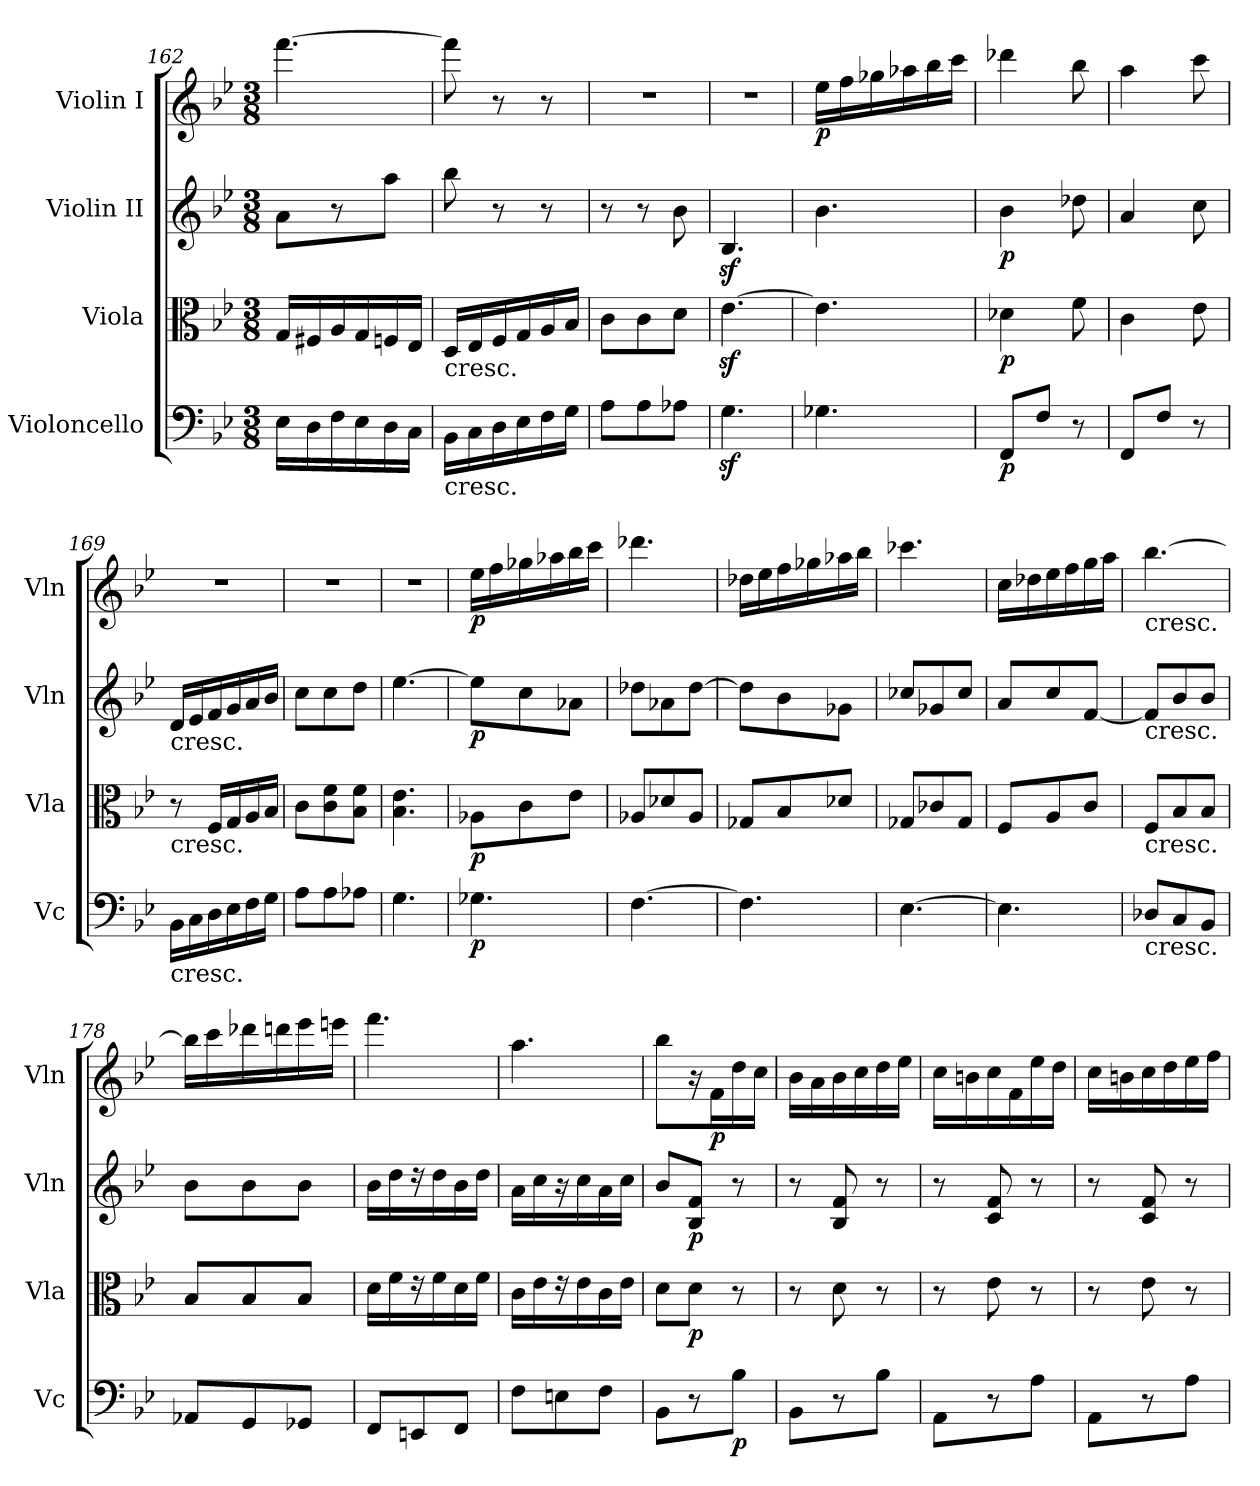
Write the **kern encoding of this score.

**kern	**dynam	**kern	**dynam	**kern	**dynam	**kern	**dynam
*part4	*part4	*part3	*part3	*part2	*part2	*part1	*part1
*staff4	*staff4	*staff3	*staff3	*staff2	*staff2	*staff1	*staff1
*I"Violoncello	*	*I"Viola	*	*I"Violin II	*	*I"Violin I	*
*I'Vc	*	*I'Vla	*	*I'Vln	*	*I'Vln	*
*clefF4	*	*clefC3	*	*clefG2	*	*clefG2	*
*k[b-e-]	*	*k[b-e-]	*	*k[b-e-]	*	*k[b-e-]	*
*M3/8	*	*M3/8	*	*M3/8	*	*M3/8	*
=162	=162	=162	=162	=162	=162	=162	=162
16E-\LL	.	16G/LL	.	8a\L	.	[4.fff\	.
16D\	.	16F#X/	.	.	.	.	.
16F\	.	16A/	.	8r	.	.	.
16E-\	.	16G/	.	.	.	.	.
16D\	.	16Fn/	.	8aa\J	.	.	.
16C\JJ	.	16E-/JJ	.	.	.	.	.
=163	=163	=163	=163	=163	=163	=163	=163
!	!	!LO:TX:b:t=cresc.	!	!	!	!	!
!LO:TX:b:t=cresc.	!	!	!	!	!	!	!
16BB-\LL	.	16D/LL	.	8bb-\	.	8fff\]	.
16C\	.	16E-/	.	.	.	.	.
16D\	.	16F/	.	8r	.	8r	.
16E-\	.	16G/	.	.	.	.	.
16F\	.	16A/	.	8r	.	8r	.
16G\JJ	.	16B-/JJ	.	.	.	.	.
=164	=164	=164	=164	=164	=164	=164	=164
8A\L	.	8c\L	.	8r	.	4.r	.
8A\	.	8c\	.	8r	.	.	.
8A-X\J	.	8d\J	.	8b-\	.	.	.
=165	=165	=165	=165	=165	=165	=165	=165
4.Gz<\	.	[4.e-z<\	.	4.B-z</	.	4.r	.
=166	=166	=166	=166	=166	=166	=166	=166
!	!	!	!	!	!	!	!LO:DY:b
4.G-X\	.	4.e-\]	.	4.b-\	.	16ee-\LL	p
.	.	.	.	.	.	16ff\	.
.	.	.	.	.	.	16gg-X\	.
.	.	.	.	.	.	16aa-X\	.
.	.	.	.	.	.	16bb-\	.
.	.	.	.	.	.	16ccc\JJ	.
=167	=167	=167	=167	=167	=167	=167	=167
!	!LO:DY:b	!	!LO:DY:b	!	!LO:DY:b	!	!
8FF/L	p	4d-X\	p	4b-\	p	4ddd-X\	.
8F/J	.	.	.	.	.	.	.
8r	.	8f\	.	8dd-X\	.	8bb-\	.
=168	=168	=168	=168	=168	=168	=168	=168
8FF/L	.	4c\	.	4a/	.	4aa\	.
8F/J	.	.	.	.	.	.	.
8r	.	8e-\	.	8cc\	.	8ccc\	.
=169	=169	=169	=169	=169	=169	=169	=169
!	!	!	!	!LO:TX:b:t=cresc.	!	!	!
!	!	!LO:TX:b:t=cresc.	!	!	!	!	!
!LO:TX:b:t=cresc.	!	!	!	!	!	!	!
16BB-\LL	.	8r	.	16d/LL	.	4.r	.
16C\	.	.	.	16e-/	.	.	.
16D\	.	16F/LL	.	16f/	.	.	.
16E-\	.	16G/	.	16g/	.	.	.
16F\	.	16A/	.	16a/	.	.	.
16G\JJ	.	16B-/JJ	.	16b-/JJ	.	.	.
=170	=170	=170	=170	=170	=170	=170	=170
8A\L	.	8c\L	.	8cc\L	.	4.r	.
8A\	.	8c\ 8f\	.	8cc\	.	.	.
8A-X\J	.	8B-\ 8f\J	.	8dd\J	.	.	.
=171	=171	=171	=171	=171	=171	=171	=171
4.G\	.	4.B-\ 4.e-\	.	[4.ee-\	.	4.r	.
=172	=172	=172	=172	=172	=172	=172	=172
!	!LO:DY:b	!	!LO:DY:b	!	!LO:DY:b	!	!LO:DY:b
4.G-X\	p	8A-X\L	p	8ee-\L]	p	16ee-\LL	p
.	.	.	.	.	.	16ff\	.
.	.	8c\	.	8cc\	.	16gg-X\	.
.	.	.	.	.	.	16aa-X\	.
.	.	8e-\J	.	8a-X\J	.	16bb-\	.
.	.	.	.	.	.	16ccc\JJ	.
=173	=173	=173	=173	=173	=173	=173	=173
[4.F\	.	8A-X/L	.	8dd-X\L	.	4.ddd-X\	.
.	.	8d-X/	.	8a-X\	.	.	.
.	.	8A-/J	.	[8dd-\J	.	.	.
=174	=174	=174	=174	=174	=174	=174	=174
4.F\]	.	8G-X/L	.	8dd-\L]	.	16dd-X\LL	.
.	.	.	.	.	.	16ee-\	.
.	.	8B-/	.	8b-\	.	16ff\	.
.	.	.	.	.	.	16gg-X\	.
.	.	8d-X/J	.	8g-X\J	.	16aa-X\	.
.	.	.	.	.	.	16bb-\JJ	.
=175	=175	=175	=175	=175	=175	=175	=175
[4.E-\	.	8G-X/L	.	8cc-X/L	.	4.ccc-X\	.
.	.	8c-X/	.	8g-X/	.	.	.
.	.	8G-/J	.	8cc-/J	.	.	.
=176	=176	=176	=176	=176	=176	=176	=176
4.E-\]	.	8F/L	.	8a/L	.	16cc\LL	.
.	.	.	.	.	.	16dd-X\	.
.	.	8A/	.	8cc/	.	16ee-\	.
.	.	.	.	.	.	16ff\	.
.	.	8c/J	.	[8f/J	.	16gg\	.
.	.	.	.	.	.	16aa\JJ	.
=177	=177	=177	=177	=177	=177	=177	=177
!	!	!	!	!	!	!LO:TX:b:t=cresc.	!
!	!	!	!	!LO:TX:b:t=cresc.	!	!	!
!	!	!LO:TX:b:t=cresc.	!	!	!	!	!
!LO:TX:b:t=cresc.	!	!	!	!	!	!	!
8D-X/L	.	8F/L	.	8f/L]	.	[4.bb-\	.
8C/	.	8B-/	.	8b-/	.	.	.
8BB-/J	.	8B-/J	.	8b-/J	.	.	.
=178	=178	=178	=178	=178	=178	=178	=178
8AA-X/L	.	8B-/L	.	8b-\L	.	16bb-\LL]	.
.	.	.	.	.	.	16ccc\	.
8GG/	.	8B-/	.	8b-\	.	16ddd-X\	.
.	.	.	.	.	.	16dddn\	.
8GG-X/J	.	8B-/J	.	8b-\J	.	16eee-\	.
.	.	.	.	.	.	16eeen\JJ	.
=179	=179	=179	=179	=179	=179	=179	=179
8FF/L	.	16d\LL	.	16b-\LL	.	4.fff\	.
.	.	16f\	.	16dd\	.	.	.
8EEn/	.	16r	.	16r	.	.	.
.	.	16f\	.	16dd\	.	.	.
8FF/J	.	16d\	.	16b-\	.	.	.
.	.	16f\JJ	.	16dd\JJ	.	.	.
=180	=180	=180	=180	=180	=180	=180	=180
8F\L	.	16c\LL	.	16a\LL	.	4.aa\	.
.	.	16e-\	.	16cc\	.	.	.
8En\	.	16r	.	16r	.	.	.
.	.	16e-\	.	16cc\	.	.	.
8F\J	.	16c\	.	16a\	.	.	.
.	.	16e-\JJ	.	16cc\JJ	.	.	.
=181	=181	=181	=181	=181	=181	=181	=181
8BB-\L	.	8d\L	.	8b-/L	.	8bb-\L	.
!	!	!	!LO:DY:b	!	!LO:DY:b	!	!
8r	.	8d\J	p	8B-/ 8f/J	p	16r	.
!	!	!	!	!	!	!	!LO:DY:b
.	.	.	.	.	.	16f\L	p
!	!LO:DY:b	!	!	!	!	!	!
8B-\J	p	8r	.	8r	.	16dd\	.
.	.	.	.	.	.	16cc\JJ	.
=182	=182	=182	=182	=182	=182	=182	=182
8BB-\L	.	8r	.	8r	.	16b-\LL	.
.	.	.	.	.	.	16a\	.
8r	.	8d\	.	8B-/ 8f/	.	16b-\	.
.	.	.	.	.	.	16cc\	.
8B-\J	.	8r	.	8r	.	16dd\	.
.	.	.	.	.	.	16ee-\JJ	.
=183	=183	=183	=183	=183	=183	=183	=183
8AA\L	.	8r	.	8r	.	16cc\LL	.
.	.	.	.	.	.	16bn\	.
8r	.	8e-\	.	8c/ 8f/	.	16cc\	.
.	.	.	.	.	.	16f\	.
8A\J	.	8r	.	8r	.	16ee-\	.
.	.	.	.	.	.	16dd\JJ	.
=184	=184	=184	=184	=184	=184	=184	=184
8AA\L	.	8r	.	8r	.	16cc\LL	.
.	.	.	.	.	.	16bn\	.
8r	.	8e-\	.	8c/ 8f/	.	16cc\	.
.	.	.	.	.	.	16dd\	.
8A\J	.	8r	.	8r	.	16ee-\	.
.	.	.	.	.	.	16ff\JJ	.
=	=	=	=	=	=	=	=
*-	*-	*-	*-	*-	*-	*-	*-
